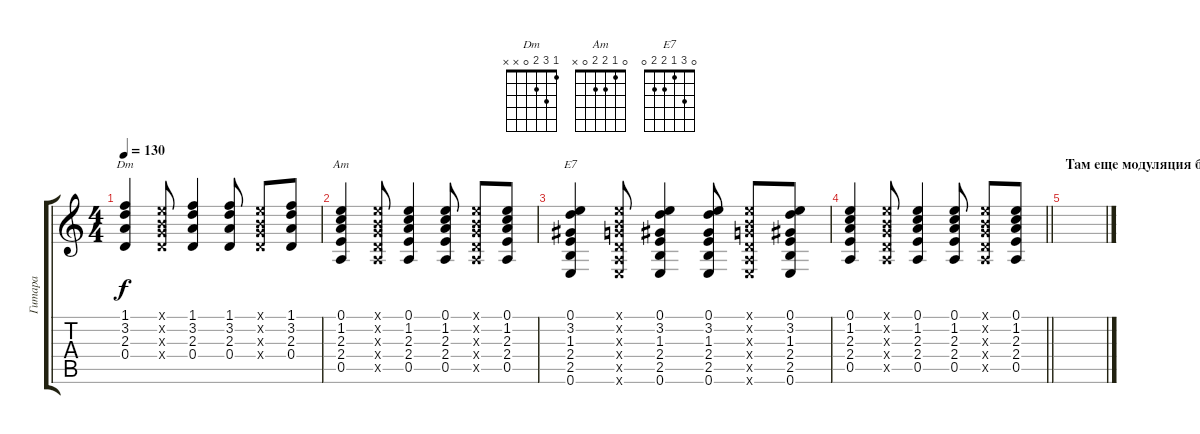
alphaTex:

\track ("Гитара" "Гитара") {instrument acousticguitarsteel}
\staff {score tabs}
\tuning (E4 B3 G3 D3 A2 E2) {hide}
\chord ("Dm" 1 3 2 0 x x)
\chord ("Am" 0 1 2 2 0 x)
\chord ("E7" 0 3 1 2 2 0)
\ts (4 4)
\tempo 130
\clef g2
\ks c
(1.1 3.2 2.3 0.4).4{ch "Dm" dy f} (0.1{x} 0.2{x} 0.3{x} 0.4{x}).8 (1.1 3.2 2.3 0.4).4 (1.1 3.2 2.3 0.4).8 (0.1{x} 0.2{x} 0.3{x} 0.4{x}).8 (1.1 3.2 2.3 0.4).8 |
(0.1 1.2 2.3 2.4 0.5).4{ch "Am"} (0.1{x} 0.2{x} 0.3{x} 0.4{x} 0.5{x}).8 (0.1 1.2 2.3 2.4 0.5).4 (0.1 1.2 2.3 2.4 0.5).8 (0.1{x} 0.2{x} 0.3{x} 0.4{x} 0.5{x}).8 (0.1 1.2 2.3 2.4 0.5).8 |
(0.1 3.2 1.3 2.4 2.5 0.6).4{ch "E7"} (0.1{x} 0.2{x} 0.3{x} 0.4{x} 0.5{x} 0.6{x}).8 (0.1 3.2 1.3 2.4 2.5 0.6).4 (0.1 3.2 1.3 2.4 2.5 0.6).8 (0.1{x} 0.2{x} 0.3{x} 0.4{x} 0.5{x} 0.6{x}).8 (0.1 3.2 1.3 2.4 2.5 0.6).8 |
\barLineRight lightlight
(0.1 1.2 2.3 2.4 0.5).4 (0.1{x} 0.2{x} 0.3{x} 0.4{x} 0.5{x}).8 (0.1 1.2 2.3 2.4 0.5).4 (0.1 1.2 2.3 2.4 0.5).8 (0.1{x} 0.2{x} 0.3{x} 0.4{x} 0.5{x}).8 (0.1 1.2 2.3 2.4 0.5).8 |
\section ("" "Там еще модуляция будет ...")
